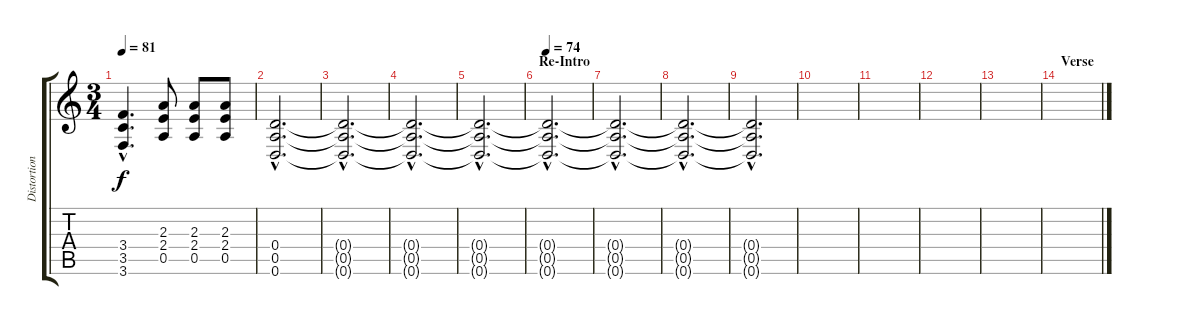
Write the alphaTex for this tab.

\track ("Distortion Guitar" "Distortion") {instrument distortionguitar}
\staff {score tabs}
\tuning (E4 B3 G3 D3 A2 D2) {hide}
\ts (3 4)
\tempo 81
\clef g2
\ks c
(3.4{hac} 3.5{hac} 3.6{hac}).4{d dy f} (2.3 2.4 0.5).8 (2.3 2.4 0.5).8 (2.3 2.4 0.5).8 |
(0.4{hac} 0.5{hac} 0.6{hac}).2{d} |
(0.4{hac t} 0.5{hac t} 0.6{hac t}).2{d} |
(0.4{hac t} 0.5{hac t} 0.6{hac t}).2{d} |
(0.4{hac t} 0.5{hac t} 0.6{hac t}).2{d} |
\section ("" "Re-Intro")
\tempo 74
(0.4{hac t} 0.5{hac t} 0.6{hac t}).2{d volume 0} |
(0.4{hac t} 0.5{hac t} 0.6{hac t}).2{d} |
(0.4{hac t} 0.5{hac t} 0.6{hac t}).2{d} |
(0.4{hac t} 0.5{hac t} 0.6{hac t}).2{d} |
|
|
|
|
\section ("" "Verse")
